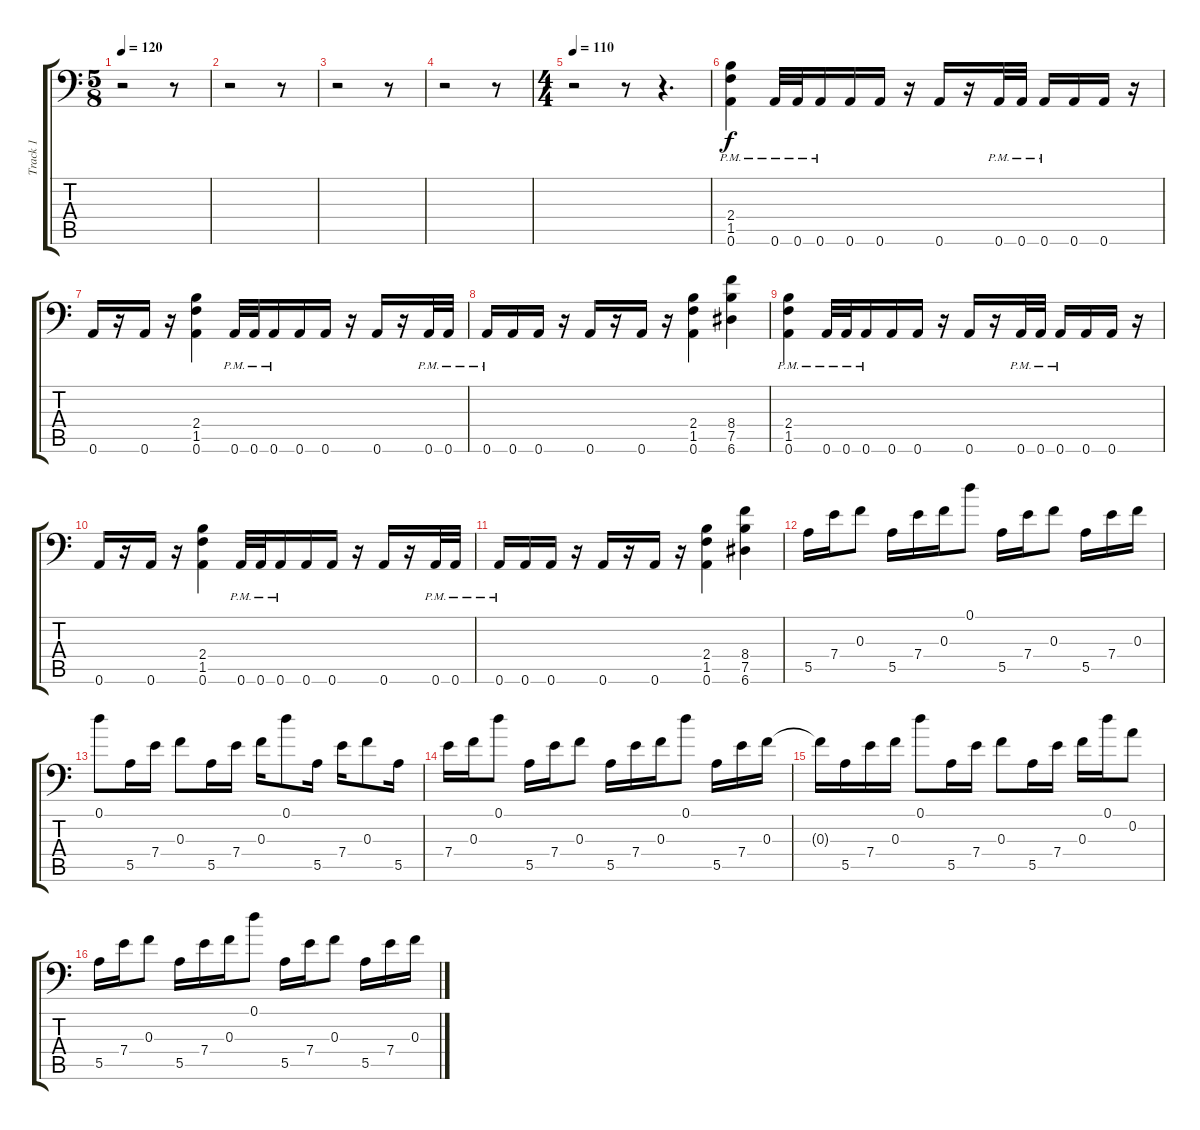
\track ("Track 1" "Track 1") {instrument distortionguitar}
\staff {score tabs}
\tuning (D4 A3 F3 A2 E2 A1) {hide}
\ts (5 8)
\tempo 120
\clef f4
\ks c
r.2{dy f} r.8 |
r.2 r.8 |
r.2 r.8 |
r.2 r.8 |
\ts (4 4)
\tempo 110
r.2 r.8 r.4{d} |
(2.4{pm} 1.5{pm} 0.6{pm}).4 0.6{pm}.32 0.6{pm}.32 0.6{pm}.16 0.6.16 0.6.16 r.16 0.6.16 r.16 0.6{pm}.32 0.6{pm}.32 0.6{pm}.16 0.6.16 0.6.16 r.16 |
0.6.16 r.16 0.6.16 r.16 (2.4 1.5 0.6).4 0.6{pm}.32 0.6{pm}.32 0.6{pm}.16 0.6.16 0.6.16 r.16 0.6.16 r.16 0.6{pm}.32 0.6{pm}.32 |
0.6{pm}.16 0.6.16 0.6.16 r.16 0.6.16 r.16 0.6.16 r.16 (2.4 1.5 0.6).4 (8.4 7.5 6.6).4 |
(2.4{pm} 1.5{pm} 0.6{pm}).4 0.6{pm}.32 0.6{pm}.32 0.6{pm}.16 0.6.16 0.6.16 r.16 0.6.16 r.16 0.6{pm}.32 0.6{pm}.32 0.6{pm}.16 0.6.16 0.6.16 r.16 |
0.6.16 r.16 0.6.16 r.16 (2.4 1.5 0.6).4 0.6{pm}.32 0.6{pm}.32 0.6{pm}.16 0.6.16 0.6.16 r.16 0.6.16 r.16 0.6{pm}.32 0.6{pm}.32 |
0.6{pm}.16 0.6.16 0.6.16 r.16 0.6.16 r.16 0.6.16 r.16 (2.4 1.5 0.6).4 (8.4 7.5 6.6).4 |
5.5.16 7.4.16 0.3.8 5.5.16 7.4.16 0.3.16 0.1.8 5.5.16 7.4.16 0.3.8 5.5.16 7.4.16 0.3.16 |
0.1.8 5.5.16 7.4.16 0.3.8 5.5.16 7.4.16 0.3.16 0.1.8 5.5.16 7.4.16 0.3.8 5.5.16 |
7.4.16 0.3.16 0.1.8 5.5.16 7.4.16 0.3.8 5.5.16 7.4.16 0.3.16 0.1.8 5.5.16 7.4.16 0.3.16 |
0.3{t}.16 5.5.16 7.4.16 0.3.16 0.1.8 5.5.16 7.4.16 0.3.8 5.5.16 7.4.16 0.3.16 0.1.16 0.2.8 |
5.5.16 7.4.16 0.3.8 5.5.16 7.4.16 0.3.16 0.1.8 5.5.16 7.4.16 0.3.8 5.5.16 7.4.16 0.3.16
